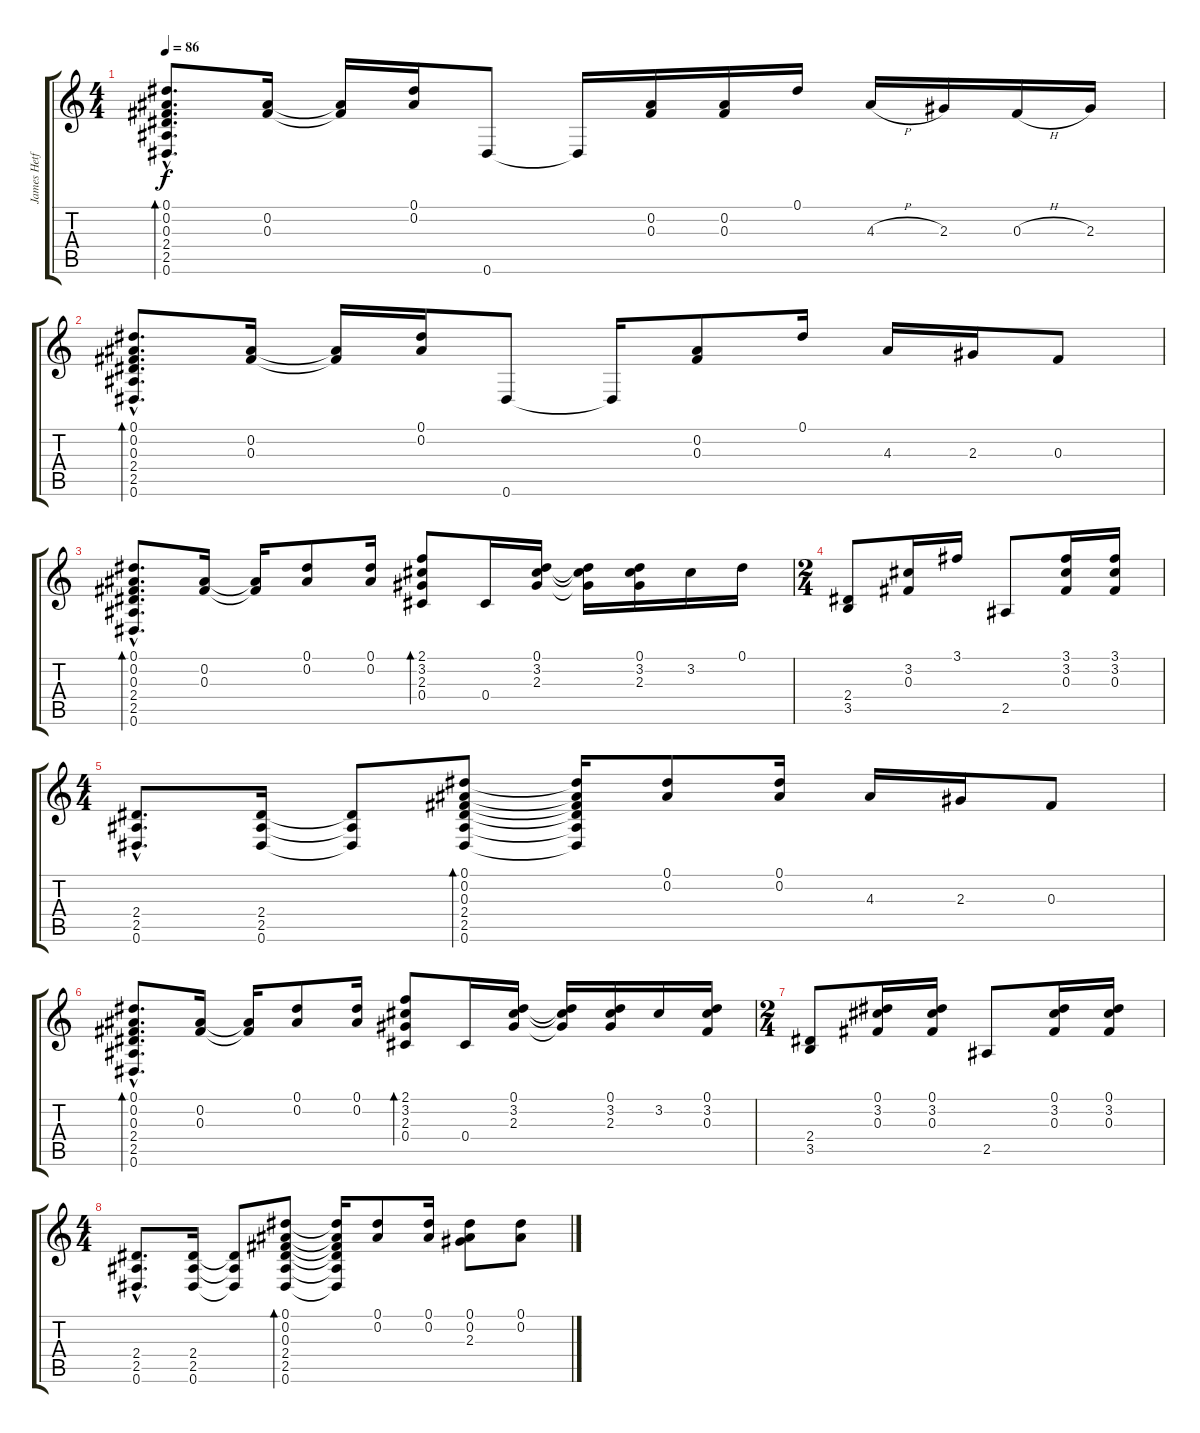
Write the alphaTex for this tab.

\track ("James Hetfield (clean)" "James Hetf") {instrument electricguitarclean}
\staff {score tabs}
\tuning (Eb4 Bb3 Gb3 Db3 Ab2 Eb2) {hide}
\ts (4 4)
\tempo 86
\clef g2
\ks c
(0.1{hac} 0.2{hac} 0.3{hac} 2.4{hac} 2.5{hac} 0.6{hac}).8{d bd 120 dy f} (0.2 0.3).16 (0.2{t} 0.3{t}).16 (0.1 0.2).16 0.6.8 0.6{t}.16 (0.2 0.3).16 (0.2 0.3).16 0.1.16 4.3{h}.16 2.3.16 0.3{h}.16 2.3.16 |
(0.1{hac} 0.2{hac} 0.3{hac} 2.4{hac} 2.5{hac} 0.6{hac}).8{d bd 60} (0.2 0.3).16 (0.2{t} 0.3{t}).16 (0.1 0.2).16 0.6.8 0.6{t}.16 (0.2 0.3).8 0.1.16 4.3.16 2.3.16 0.3.8 |
(0.1{hac} 0.2{hac} 0.3{hac} 2.4{hac} 2.5{hac} 0.6{hac}).8{d bd 60} (0.2 0.3).16 (0.2{t} 0.3{t}).16 (0.1 0.2).8 (0.1 0.2).16 (2.1 3.2 2.3 0.4).8{bd 60} 0.4.16 (0.1 3.2 2.3).16 (0.1{t} 3.2{t} 2.3{t}).16 (0.1 3.2 2.3).16 3.2.16 0.1.16 |
\ts (2 4)
(2.4 3.5).8 (3.2 0.3).16 3.1.16 2.5.8 (3.1 3.2 0.3).16 (3.1 3.2 0.3).16 |
\ts (4 4)
(2.4{hac} 2.5{hac} 0.6{hac}).8{d} (2.4 2.5 0.6).16 (2.4{t} 2.5{t} 0.6{t}).8 (0.1 0.2 0.3 2.4 2.5 0.6).8{bd 60} (0.1{t} 0.2{t} 0.3{t} 2.4{t} 2.5{t} 0.6{t}).16 (0.1 0.2).8 (0.1 0.2).16 4.3.16 2.3.16 0.3.8 |
(0.1{hac} 0.2{hac} 0.3{hac} 2.4{hac} 2.5{hac} 0.6{hac}).8{d bd 60} (0.2 0.3).16 (0.2{t} 0.3{t}).16 (0.1 0.2).8 (0.1 0.2).16 (2.1 3.2 2.3 0.4).8{bd 60} 0.4.16 (0.1 3.2 2.3).16 (0.1{t} 3.2{t} 2.3{t}).16 (0.1 3.2 2.3).16 3.2.16 (0.1 3.2 0.3).16 |
\ts (2 4)
(2.4 3.5).8 (0.1 3.2 0.3).16 (0.1 3.2 0.3).16 2.5.8 (0.1 3.2 0.3).16 (0.1 3.2 0.3).16 |
\ts (4 4)
(2.4{hac} 2.5{hac} 0.6{hac}).8{d} (2.4 2.5 0.6).16 (2.4{t} 2.5{t} 0.6{t}).8 (0.1 0.2 0.3 2.4 2.5 0.6).8{bd 60} (0.1{t} 0.2{t} 0.3{t} 2.4{t} 2.5{t} 0.6{t}).16 (0.1 0.2).8 (0.1 0.2).16 (0.1 0.2 2.3).8 (0.1 0.2).8
